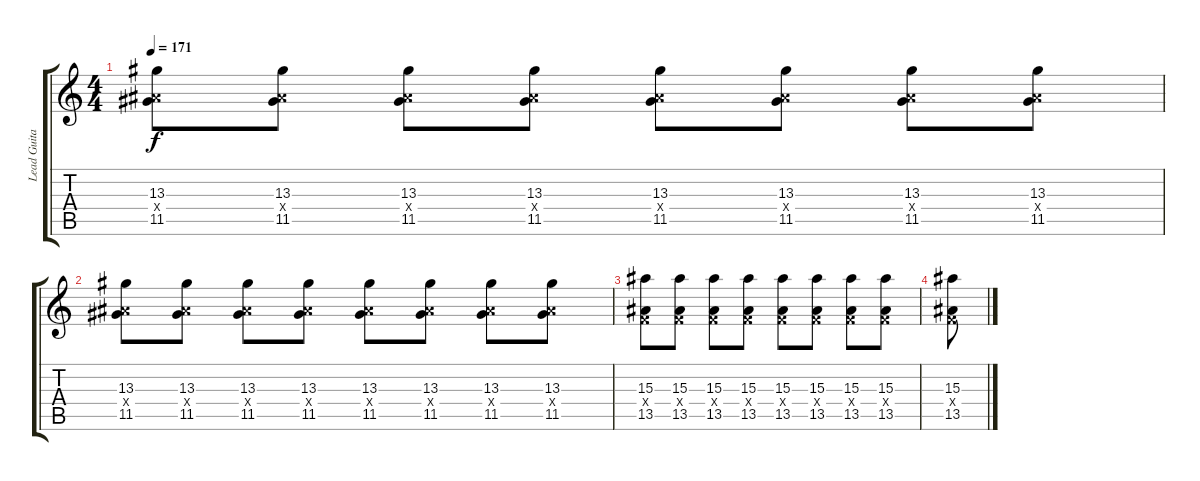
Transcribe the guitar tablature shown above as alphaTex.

\track ("Lead Guitar " "Lead Guita") {instrument distortionguitar}
\staff {score tabs}
\tuning (E4 B3 G3 D3 A2 D2) {hide}
\ts (4 4)
\tempo 171
\clef g2
\ks c
(13.3 8.4{x} 11.5).8{dy f} (13.3 8.4{x} 11.5).8 (13.3 8.4{x} 11.5).8 (13.3 8.4{x} 11.5).8 (13.3 8.4{x} 11.5).8 (13.3 8.4{x} 11.5).8 (13.3 8.4{x} 11.5).8 (13.3 8.4{x} 11.5).8 |
(13.3 8.4{x} 11.5).8 (13.3 8.4{x} 11.5).8 (13.3 8.4{x} 11.5).8 (13.3 8.4{x} 11.5).8 (13.3 8.4{x} 11.5).8 (13.3 8.4{x} 11.5).8 (13.3 8.4{x} 11.5).8 (13.3 8.4{x} 11.5).8 |
(15.3 3.4{x} 13.5).8 (15.3 3.4{x} 13.5).8 (15.3 3.4{x} 13.5).8 (15.3 3.4{x} 13.5).8 (15.3 3.4{x} 13.5).8 (15.3 3.4{x} 13.5).8 (15.3 3.4{x} 13.5).8 (15.3 3.4{x} 13.5).8 |
(15.3 3.4{x} 13.5).8
